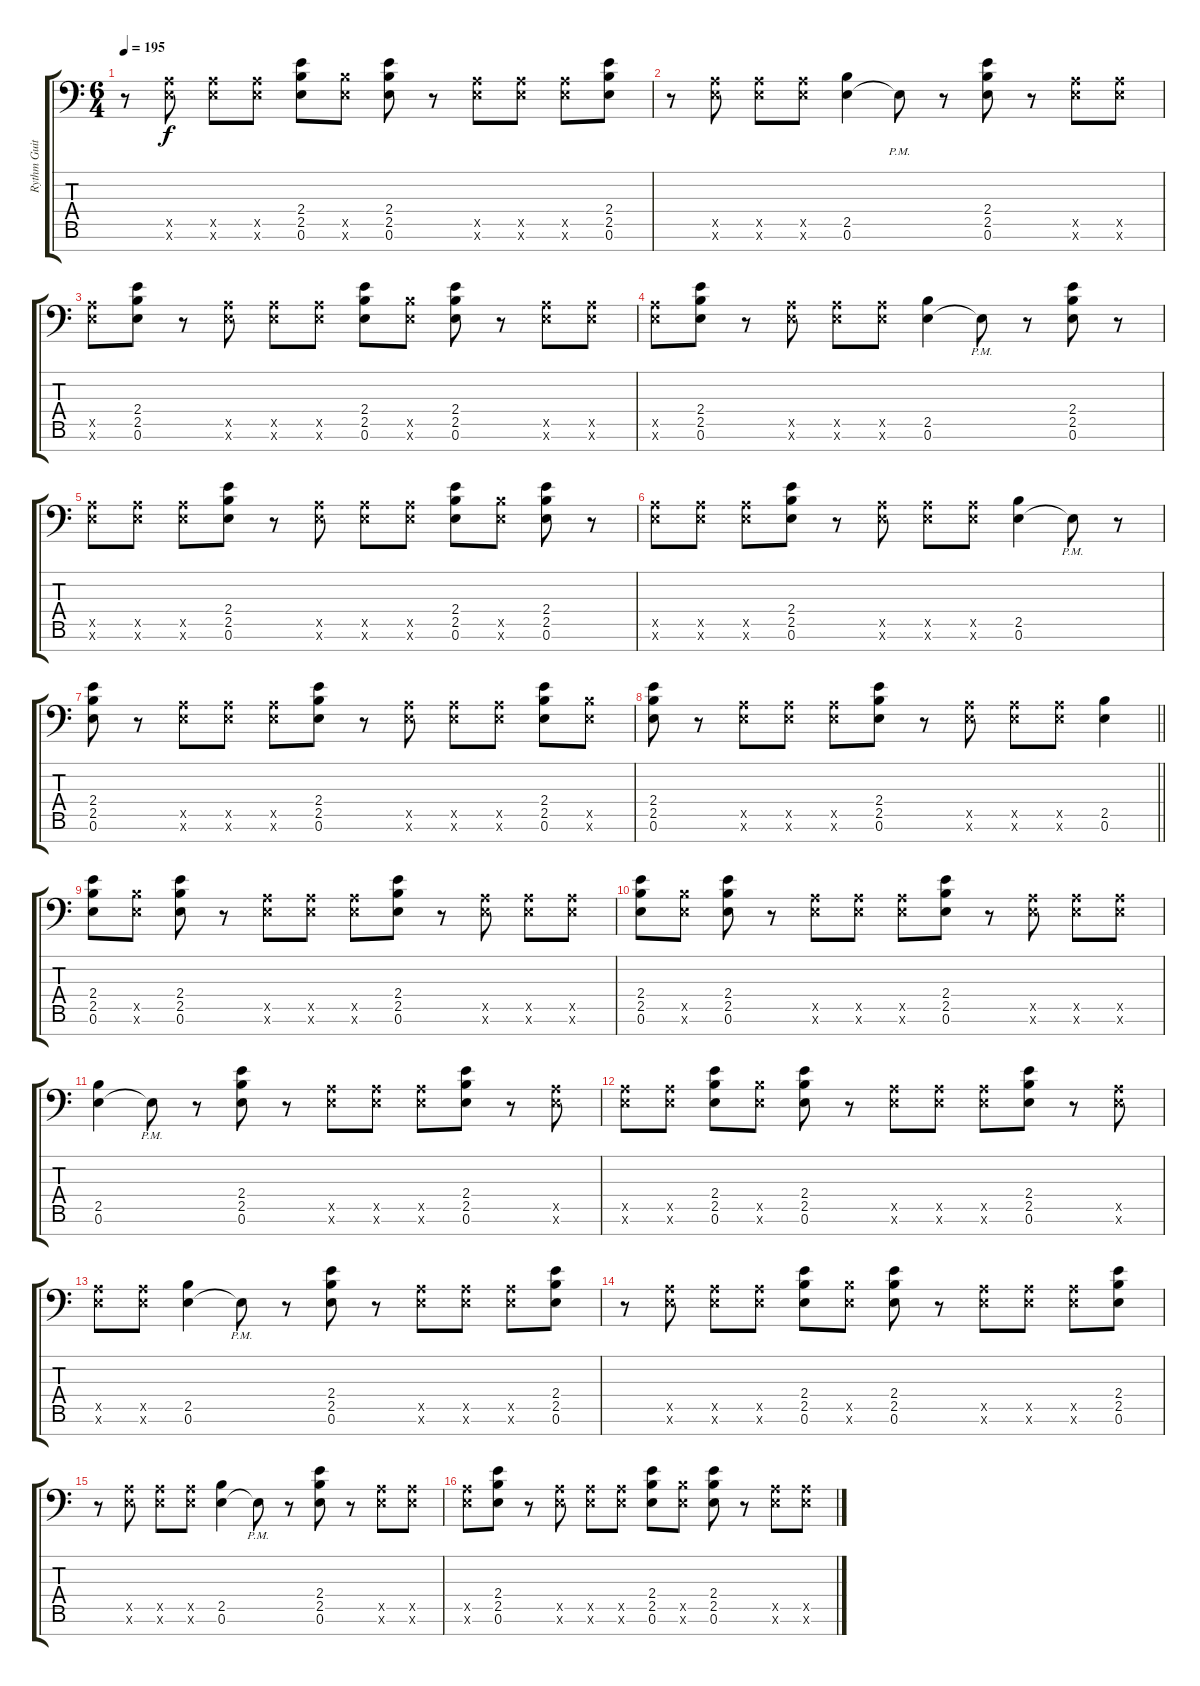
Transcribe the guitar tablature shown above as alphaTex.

\track ("Rythm Guitar #1" "Rythm Guit") {instrument distortionguitar}
\staff {score tabs}
\tuning (D4 A3 E3 D3 A2 E2 A1) {hide}
\ts (6 4)
\tempo 195
\clef f4
\ks c
r.8{dy f} (0.5{x} 0.6{x}).8 (0.5{x} 0.6{x}).8 (0.5{x} 0.6{x}).8 (2.4 2.5 0.6).8 (2.5{x} 0.6{x}).8 (2.4 2.5 0.6).8 r.8 (0.5{x} 0.6{x}).8 (0.5{x} 0.6{x}).8 (0.5{x} 0.6{x}).8 (2.4 2.5 0.6).8 |
r.8 (0.5{x} 0.6{x}).8 (0.5{x} 0.6{x}).8 (0.5{x} 0.6{x}).8 (2.5 0.6).4 0.6{pm t}.8 r.8 (2.4 2.5 0.6).8 r.8 (0.5{x} 0.6{x}).8 (0.5{x} 0.6{x}).8 |
(0.5{x} 0.6{x}).8 (2.4 2.5 0.6).8 r.8 (0.5{x} 0.6{x}).8 (0.5{x} 0.6{x}).8 (0.5{x} 0.6{x}).8 (2.4 2.5 0.6).8 (2.5{x} 0.6{x}).8 (2.4 2.5 0.6).8 r.8 (0.5{x} 0.6{x}).8 (0.5{x} 0.6{x}).8 |
(0.5{x} 0.6{x}).8 (2.4 2.5 0.6).8 r.8 (0.5{x} 0.6{x}).8 (0.5{x} 0.6{x}).8 (0.5{x} 0.6{x}).8 (2.5 0.6).4 0.6{pm t}.8 r.8 (2.4 2.5 0.6).8 r.8 |
(0.5{x} 0.6{x}).8 (0.5{x} 0.6{x}).8 (0.5{x} 0.6{x}).8 (2.4 2.5 0.6).8 r.8 (0.5{x} 0.6{x}).8 (0.5{x} 0.6{x}).8 (0.5{x} 0.6{x}).8 (2.4 2.5 0.6).8 (2.5{x} 0.6{x}).8 (2.4 2.5 0.6).8 r.8 |
(0.5{x} 0.6{x}).8 (0.5{x} 0.6{x}).8 (0.5{x} 0.6{x}).8 (2.4 2.5 0.6).8 r.8 (0.5{x} 0.6{x}).8 (0.5{x} 0.6{x}).8 (0.5{x} 0.6{x}).8 (2.5 0.6).4 0.6{pm t}.8 r.8 |
(2.4 2.5 0.6).8 r.8 (0.5{x} 0.6{x}).8 (0.5{x} 0.6{x}).8 (0.5{x} 0.6{x}).8 (2.4 2.5 0.6).8 r.8 (0.5{x} 0.6{x}).8 (0.5{x} 0.6{x}).8 (0.5{x} 0.6{x}).8 (2.4 2.5 0.6).8 (2.5{x} 0.6{x}).8 |
\barLineRight lightlight
(2.4 2.5 0.6).8 r.8 (0.5{x} 0.6{x}).8 (0.5{x} 0.6{x}).8 (0.5{x} 0.6{x}).8 (2.4 2.5 0.6).8 r.8 (0.5{x} 0.6{x}).8 (0.5{x} 0.6{x}).8 (0.5{x} 0.6{x}).8 (2.5 0.6).4 |
\section ("" "")
(2.4 2.5 0.6).8 (2.5{x} 0.6{x}).8 (2.4 2.5 0.6).8 r.8 (0.5{x} 0.6{x}).8 (0.5{x} 0.6{x}).8 (0.5{x} 0.6{x}).8 (2.4 2.5 0.6).8 r.8 (0.5{x} 0.6{x}).8 (0.5{x} 0.6{x}).8 (0.5{x} 0.6{x}).8 |
(2.4 2.5 0.6).8 (2.5{x} 0.6{x}).8 (2.4 2.5 0.6).8 r.8 (0.5{x} 0.6{x}).8 (0.5{x} 0.6{x}).8 (0.5{x} 0.6{x}).8 (2.4 2.5 0.6).8 r.8 (0.5{x} 0.6{x}).8 (0.5{x} 0.6{x}).8 (0.5{x} 0.6{x}).8 |
(2.5 0.6).4 0.6{pm t}.8 r.8 (2.4 2.5 0.6).8 r.8 (0.5{x} 0.6{x}).8 (0.5{x} 0.6{x}).8 (0.5{x} 0.6{x}).8 (2.4 2.5 0.6).8 r.8 (0.5{x} 0.6{x}).8 |
(0.5{x} 0.6{x}).8 (0.5{x} 0.6{x}).8 (2.4 2.5 0.6).8 (2.5{x} 0.6{x}).8 (2.4 2.5 0.6).8 r.8 (0.5{x} 0.6{x}).8 (0.5{x} 0.6{x}).8 (0.5{x} 0.6{x}).8 (2.4 2.5 0.6).8 r.8 (0.5{x} 0.6{x}).8 |
(0.5{x} 0.6{x}).8 (0.5{x} 0.6{x}).8 (2.5 0.6).4 0.6{pm t}.8 r.8 (2.4 2.5 0.6).8 r.8 (0.5{x} 0.6{x}).8 (0.5{x} 0.6{x}).8 (0.5{x} 0.6{x}).8 (2.4 2.5 0.6).8 |
r.8 (0.5{x} 0.6{x}).8 (0.5{x} 0.6{x}).8 (0.5{x} 0.6{x}).8 (2.4 2.5 0.6).8 (2.5{x} 0.6{x}).8 (2.4 2.5 0.6).8 r.8 (0.5{x} 0.6{x}).8 (0.5{x} 0.6{x}).8 (0.5{x} 0.6{x}).8 (2.4 2.5 0.6).8 |
r.8 (0.5{x} 0.6{x}).8 (0.5{x} 0.6{x}).8 (0.5{x} 0.6{x}).8 (2.5 0.6).4 0.6{pm t}.8 r.8 (2.4 2.5 0.6).8 r.8 (0.5{x} 0.6{x}).8 (0.5{x} 0.6{x}).8 |
(0.5{x} 0.6{x}).8 (2.4 2.5 0.6).8 r.8 (0.5{x} 0.6{x}).8 (0.5{x} 0.6{x}).8 (0.5{x} 0.6{x}).8 (2.4 2.5 0.6).8 (2.5{x} 0.6{x}).8 (2.4 2.5 0.6).8 r.8 (0.5{x} 0.6{x}).8 (0.5{x} 0.6{x}).8
